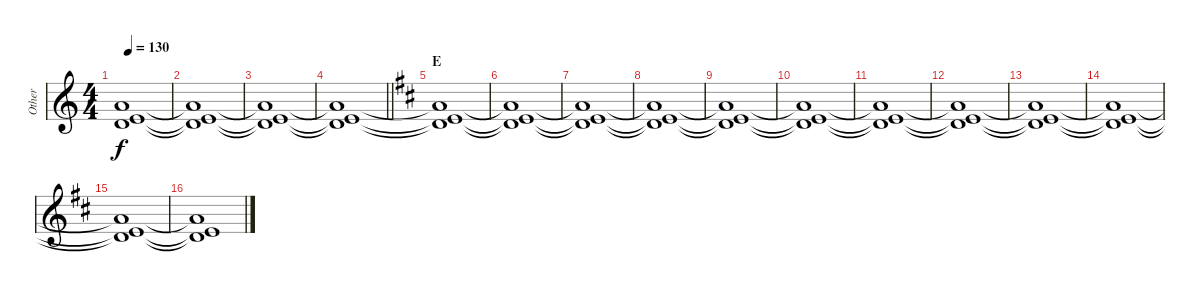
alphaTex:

\track ("Other" "Other") {instrument pad2warm}
\staff {score}
\tuning (E5 B4 G4 D4 A3 E3 B2) {hide}
\ts (4 4)
\tempo 130
\clef g2
\ks c
(2.3 0.4 7.5).1{dy f} |
(2.3{t} 0.4{t} 7.5{t}).1 |
(2.3{t} 0.4{t} 7.5{t}).1 |
\barLineRight lightlight
(2.3{t} 0.4{t} 7.5{t}).1 |
\section ("" "E")
\ks d
(2.3{t} 0.4{t} 7.5{t}).1 |
(2.3{t} 0.4{t} 7.5{t}).1 |
(2.3{t} 0.4{t} 7.5{t}).1 |
(2.3{t} 0.4{t} 7.5{t}).1 |
(2.3{t} 0.4{t} 7.5{t}).1 |
(2.3{t} 0.4{t} 7.5{t}).1 |
(2.3{t} 0.4{t} 7.5{t}).1 |
(2.3{t} 0.4{t} 7.5{t}).1 |
(2.3{t} 0.4{t} 7.5{t}).1 |
(2.3{t} 0.4{t} 7.5{t}).1 |
(2.3{t} 0.4{t} 7.5{t}).1 |
(2.3{t} 0.4{t} 7.5{t}).1
